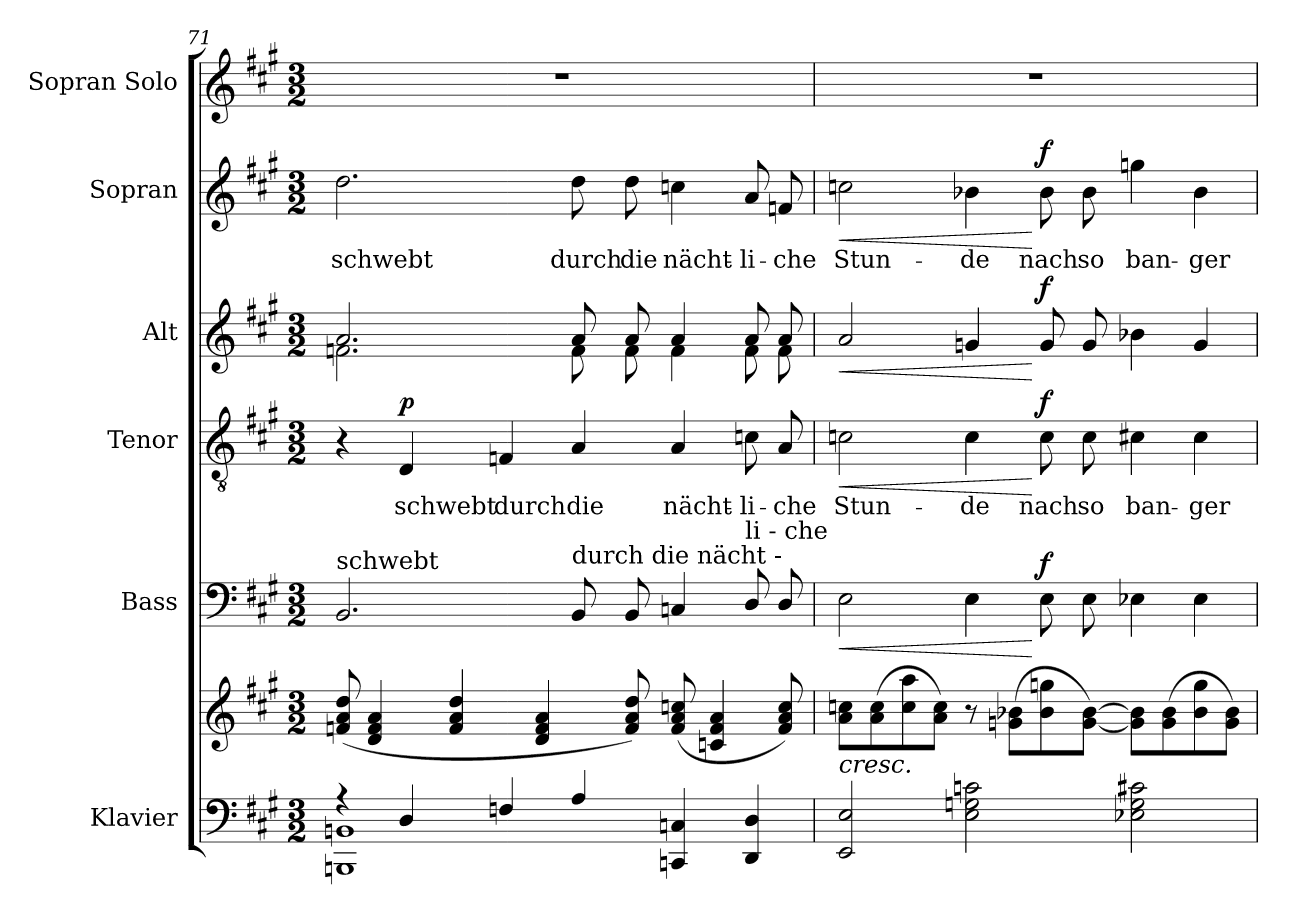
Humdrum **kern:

**kern	**kern	**kern	**dynam	**kern	**text	**dynam	**kern	**dynam	**kern	**text	**dynam	**kern
*part6	*part6	*part5	*part5	*part4	*part4	*part4	*part3	*part3	*part2	*part2	*part2	*part1
*staff7	*staff6	*staff5	*staff5	*staff4	*staff4	*staff4	*staff3	*staff3	*staff2	*staff2	*staff2	*staff1
*I"Klavier	*	*I"Bass	*	*I"Tenor	*	*	*I"Alt	*	*I"Sopran	*	*	*I"Sopran Solo
*	*	*I'B	*	*I'T	*	*	*I'A	*	*I'S	*	*	*
!!LO:LB:g=z
*clefF4	*clefG2	*clefF4	*	*clefGv2	*	*	*clefG2	*	*clefG2	*	*	*clefG2
*k[f#c#g#]	*k[f#c#g#]	*k[f#c#g#]	*	*k[f#c#g#]	*	*	*k[f#c#g#]	*	*k[f#c#g#]	*	*	*k[f#c#g#]
*M3/2	*M3/2	*M3/2	*	*M3/2	*	*	*M3/2	*	*M3/2	*	*	*M3/2
=71	=71	=71	=71	=71	=71	=71	=71	=71	=71	=71	=71	=71
*^	*	*	*	*	*	*	*^	*	*	*	*	*
!	!	!	!LO:TX:a:t=schwebt	!	!	!	!	!	!	!	!	!	!	!
!	!	!	!	!	!	!	!	!	!	!	!	!LO:LY:b	!	!
4r	1BBBn 1BBn	(>8fn/ 8a/ 8dd/	2.BB/	.	4r	.	.	2.a/	2.fn\	.	2.dd\	schwebt	.	1.r
.	.	4d/ 4f/ 4a/	.	.	.	.	.	.	.	.	.	.	.	.
!	!	!	!	!	!	!LO:LY:b	!LO:DY:a	!	!	!	!	!	!	!
4D/	.	.	.	.	4D/	schwebt	p	.	.	.	.	.	.	.
.	.	4f/ 4a/ 4dd/	.	.	.	.	.	.	.	.	.	.	.	.
!	!	!	!	!	!	!LO:LY:b	!	!	!	!	!	!	!	!
4Fn/	.	.	.	.	4Fn/	durch	.	.	.	.	.	.	.	.
.	.	4d/ 4f/ 4a/	.	.	.	.	.	.	.	.	.	.	.	.
!	!	!	!LO:TX:a:t=durch die nächt   -	!	!	!	!	!	!	!	!	!	!	!
!	!	!	!	!	!	!LO:LY:b	!	!	!	!	!	!LO:LY:b	!	!
4A/	.	.	8BB/	.	4A/	die	.	8a/	8f\	.	8dd\	durch	.	.
!	!	!	!	!	!	!	!	!	!	!	!	!LO:LY:b	!	!
.	.	8f/ 8a/ 8dd/)	8BB/	.	.	.	.	8a/	8f\	.	8dd\	die	.	.
!	!	!	!	!	!	!LO:LY:b	!	!	!	!	!	!LO:LY:b	!	!
4CCn/ 4Cn/	2ryy	(>8f/ 8a/ 8ccn/	4Cn/	.	4A/	nächt-	.	4a/	4f\	.	4ccn\	nächt-	.	.
.	.	4cn/ 4f/ 4a/	.	.	.	.	.	.	.	.	.	.	.	.
!	!	!	!LO:TX:a:t=li - che	!	!	!	!	!	!	!	!	!	!	!
!	!	!	!	!	!	!LO:LY:b	!	!	!	!	!	!LO:LY:b	!	!
4DD/ 4D/	.	.	8D/	.	8cn\	-li-	.	8a/	8f\	.	8a/	-li-	.	.
!	!	!	!	!	!	!LO:LY:b	!	!	!	!	!	!LO:LY:b	!	!
.	.	8f/ 8a/ 8cc/)	8D/	.	8A/	-che	.	8a/	8f\	.	8fn/	-che	.	.
*v	*v	*	*	*	*	*	*	*	*	*	*	*	*	*
=72	=72	=72	=72	=72	=72	=72	=72	=72	=72	=72	=72	=72	=72
!LO:TX:a:i:t=cresc.	!	!	!	!	!	!	!	!	!	!	!	!	!
!	!	!	!LO:HP:b	!	!LO:LY:b	!LO:HP:b	!	!	!LO:HP:b	!	!LO:LY:b	!LO:HP:b	!
*	*	*	*	*	*	*	*v	*v	*	*	*	*	*
2EE/ 2E/	8a\ 8ccn\L	2E\	<	2cn\	Stun-	<	2a/	<	2ccn\	Stun-	<	1.r
.	(8a\ 8cc\	.	.	.	.	.	.	.	.	.	.	.
.	8cc\ 8aa\	.	.	.	.	.	.	.	.	.	.	.
.	8a\ 8cc\J)	.	.	.	.	.	.	.	.	.	.	.
!	!	!	!	!	!LO:LY:b	!	!	!	!	!LO:LY:b	!	!
2E\ 2Gn\ 2cn\	8r	4E\	.	4c\	-de	.	4gn/	.	4b-X\	-de	.	.
.	(8gn\ 8b-X\L	.	.	.	.	.	.	.	.	.	.	.
!	!	!	!LO:DY:n=1:a	!	!LO:LY:b	!LO:DY:n=1:a	!	!LO:DY:n=1:a	!	!LO:LY:b	!LO:DY:n=1:a	!
.	8b-\ 8ggn\	8E\	[ f	8c\	nach	[ f	8g/	[ f	8b-\	nach	[ f	.
!	!	!	!	!	!LO:LY:b	!	!	!	!	!LO:LY:b	!	!
.	[8g\ [8b-\J)	8E\	.	8c\	so	.	8g/	.	8b-\	so	.	.
!	!	!	!	!	!LO:LY:b	!	!	!	!	!LO:LY:b	!	!
2E-X\ 2G\ 2c#X\	8g\] 8b-\]L	4E-X\	.	4c#X\	ban-	.	4b-X\	.	4ggn\	ban-	.	.
.	(8g\ 8b-\	.	.	.	.	.	.	.	.	.	.	.
!	!	!	!	!	!LO:LY:b	!	!	!	!	!LO:LY:b	!	!
.	8b-\ 8gg\	4E-\	.	4c#\	-ger	.	4g/	.	4b-\	-ger	.	.
.	8g\ 8b-\J)	.	.	.	.	.	.	.	.	.	.	.
=	=	=	=	=	=	=	=	=	=	=	=	=
*-	*-	*-	*-	*-	*-	*-	*-	*-	*-	*-	*-	*-
